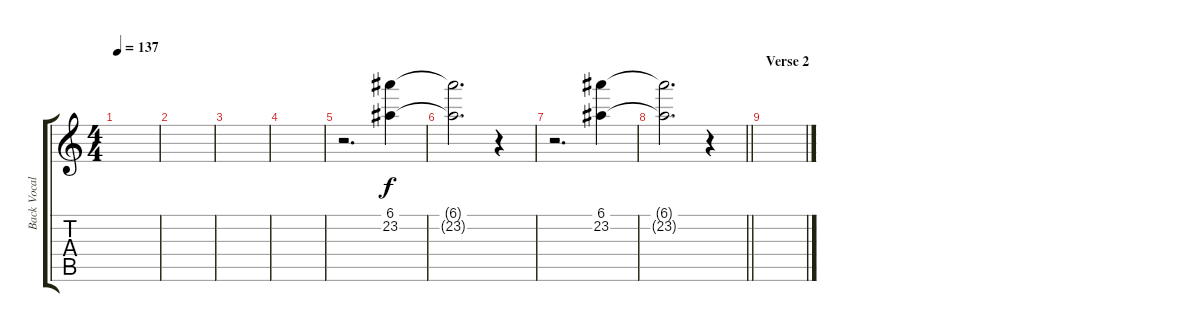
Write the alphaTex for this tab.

\track ("Back Vocal" "Back Vocal") {instrument overdrivenguitar}
\staff {score tabs}
\tuning (E4 B3 G3 D3 A2 E2) {hide}
\ts (4 4)
\tempo 137
\clef g2
\ks c
|
|
|
|
r.2{d} (6.1 23.2).4 |
(6.1{t} 23.2{t}).2{d} r.4 |
r.2{d} (6.1 23.2).4 |
\barLineRight lightlight
(6.1{t} 23.2{t}).2{d} r.4 |
\section ("" "Verse 2")
